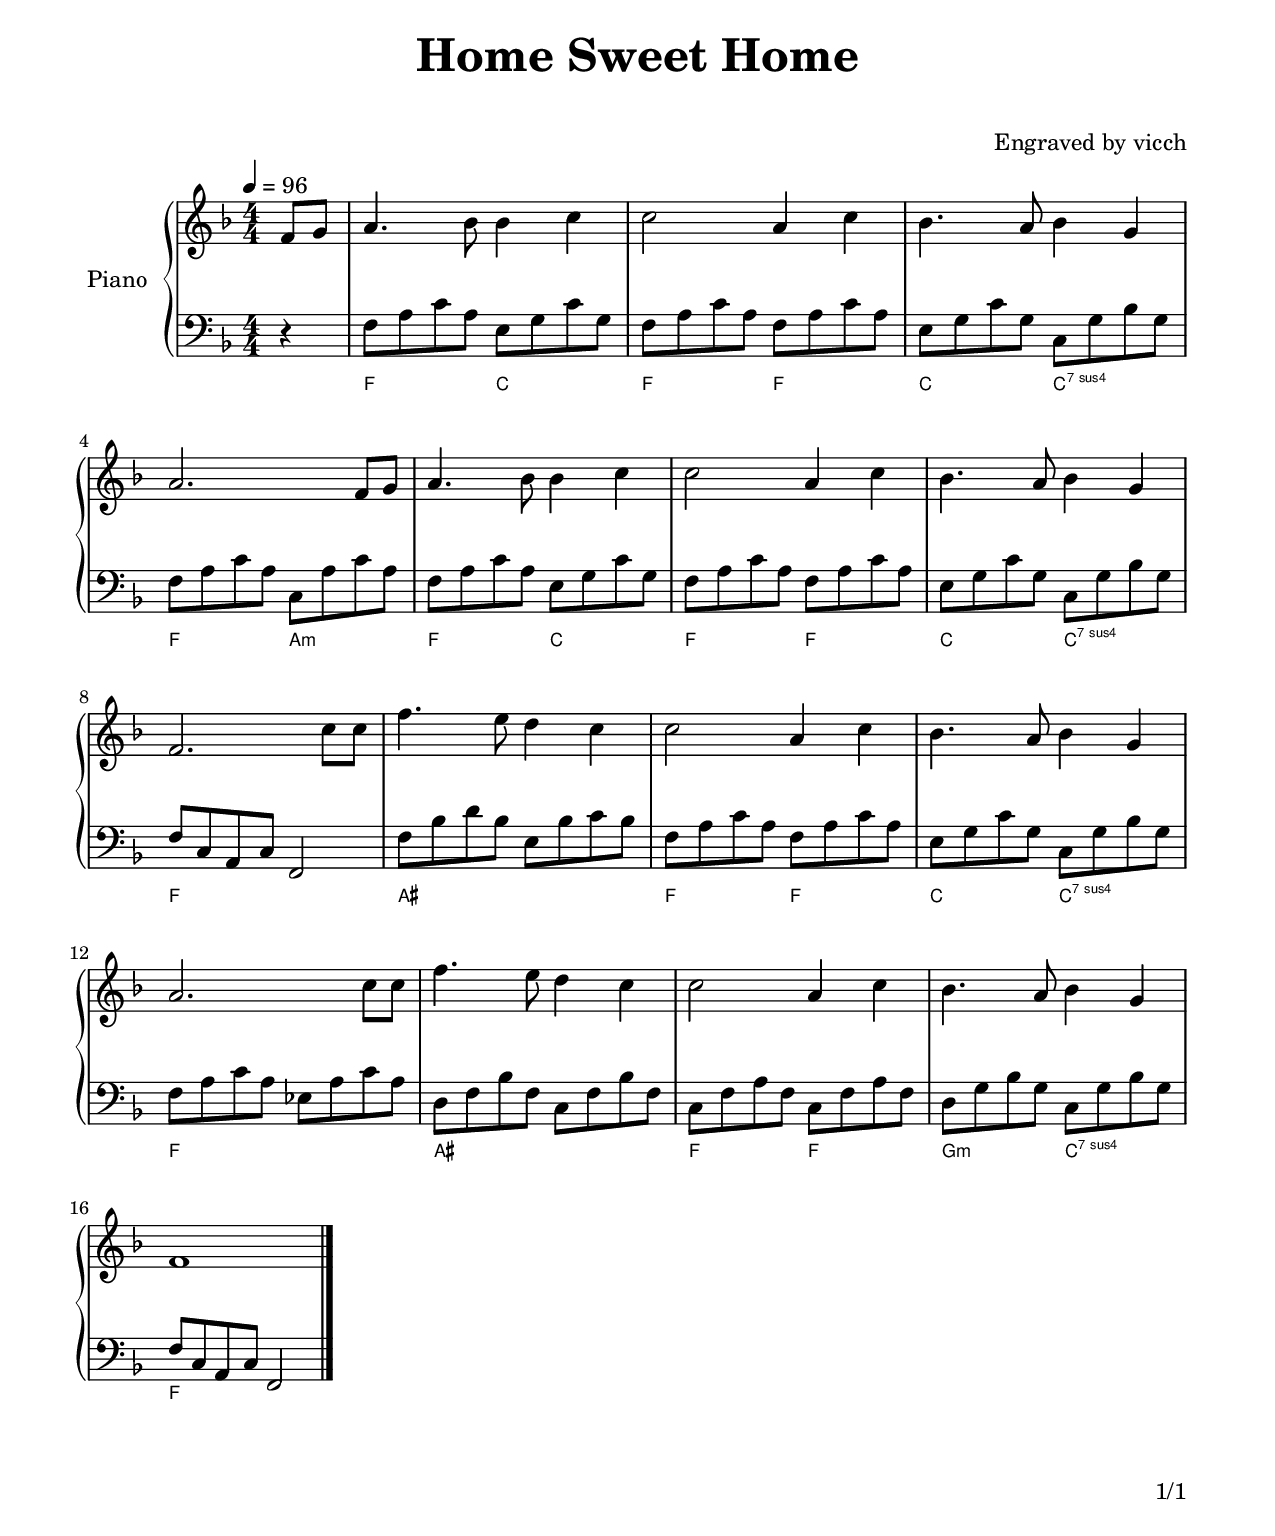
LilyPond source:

\version "2.24.3"

#(define title      "Home Sweet Home")
#(define title-font "")
#(define sequence   "EveryonePiano 535")
#(define total-page 1)

\include "../base.ly"

\paper {
  ragged-last = ##t
}

\markup \vspace #1.5

CI         = { e8 g8  c'8 g8  }
CsevensusI = { c8 g8  bf8 g8  }
FI         = { f8 a8  c'8 a8  }
FII        = { c8 f8  a8  f8  }
GmI        = { d8 g8  bf8 g8  }
AmI        = { c8 a8  c'8 a8  }
AsI        = { f8 bf8 d'8 bf8 }
AsII       = { d8 f8  bf8 f8  }

FIII = { f8 c8 a,8 c8 f,2 }

\score {
  \new PianoStaff \with {
    instrumentName = "Piano"
  } <<
    \new Staff {
      \tempo 4 = 96
      \clef treble
      \key f \major
      \time 4/4
      
      \partial 4 f'8 g'8 | a'4. bf'8 bf'4 c''4 | c''2 a'4 c''4 | bf'4. a'8 bf'4 g'4 | \break
      a'2.       f'8 g'8 | a'4. bf'8 bf'4 c''4 | c''2 a'4 c''4 | bf'4. a'8 bf'4 g'4 | \break
      
      f'2. c''8 c''8 | f''4. e''8 d''4 c''4 | c''2 a'4 c''4 | bf'4. a'8 bf'4 g'4 | \break
      a'2. c''8 c''8 | f''4. e''8 d''4 c''4 | c''2 a'4 c''4 | bf'4. a'8 bf'4 g'4 | \break
      
      f'1 | \bar "|."
    }
    \new Staff {
      \clef bass
      \key f \major
      \time 4/4
       
          r4   | \FI \CI | \FI \FI | \CI \CsevensusI |
      \FI \AmI | \FI \CI | \FI \FI | \CI \CsevensusI |
      
      \FIII             | \AsI  e8 bf8 c'8 bf8 | \FI  \FI  | \CI  \CsevensusI |
      \FI ef8 a8 c'8 a8 | \AsII c8 f8  bf8 f8  | \FII \FII | \GmI \CsevensusI |
      
      \FIII |
    }
    \chords {
         r4   | f2 c2 | f2 f2 | c2 c2:7sus4 |
      f2 a2:m | f2 c2 | f2 f2 | c2 c2:7sus4 |
      
      f1    | as2 r2 | f2 f2 | c2   c2:7sus4 |
      f2 r2 | as2 r2 | f2 f2 | g2:m c2:7sus4 |
      
      f1 |
    }
  >>
  \layout {}
  \midi {}
}
